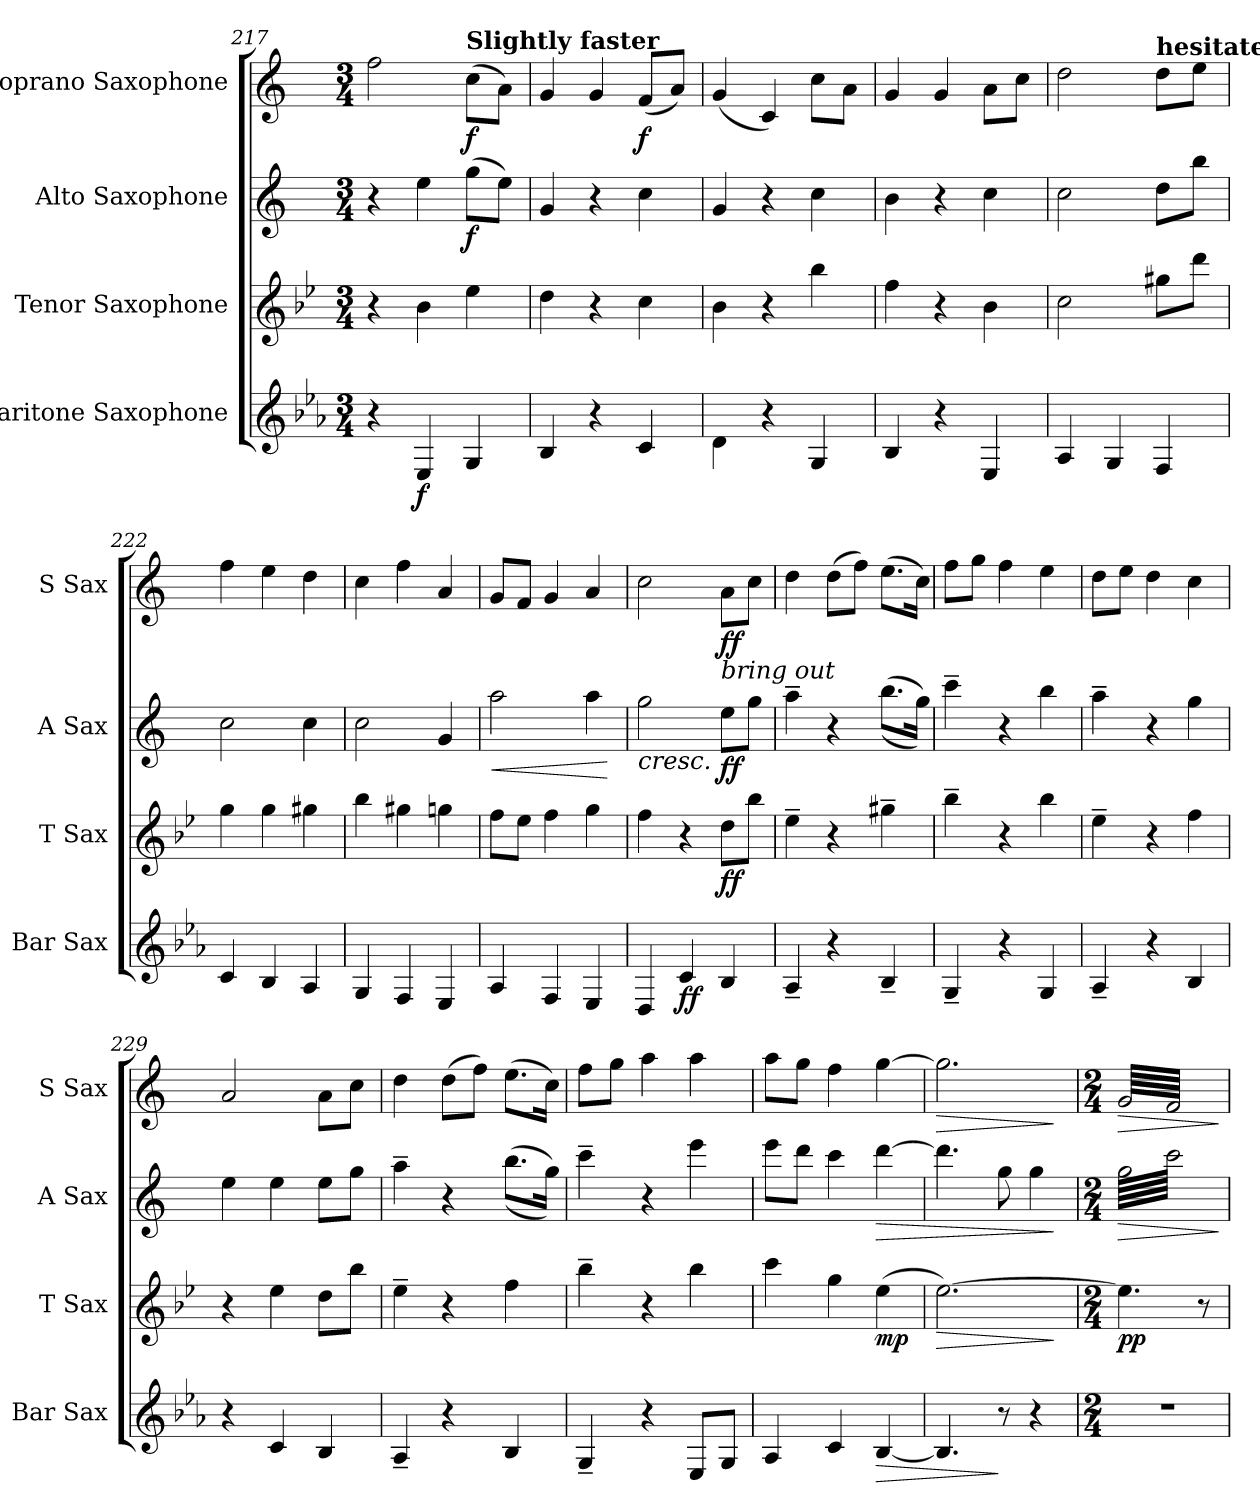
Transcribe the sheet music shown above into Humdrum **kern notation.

**kern	**dynam	**kern	**dynam	**kern	**dynam	**kern	**dynam
*part4	*part4	*part3	*part3	*part2	*part2	*part1	*part1
*staff4	*staff4	*staff3	*staff3	*staff2	*staff2	*staff1	*staff1
*I"Baritone Saxophone	*	*I"Tenor Saxophone	*	*I"Alto Saxophone	*	*I"Soprano Saxophone	*
*I'Bar Sax	*	*I'T Sax	*	*I'A Sax	*	*I'S Sax	*
*clefG2	*	*clefG2	*	*clefG2	*	*clefG2	*
*ITrd12c21	*	*ITrd8c14	*	*ITrd5c9	*	*ITrd1c2	*
*k[b-e-a-]	*	*k[b-e-]	*	*k[b-e-a-]	*	*k[b-e-]	*
*M3/4	*	*M3/4	*	*M3/4	*	*M3/4	*
*MM75	*	*MM75	*	*MM75	*	*MM75	*
=217	=217	=217	=217	=217	=217	=217	=217
4r	.	4r	.	4r	.	2ee-\	.
!	!LO:DY:b	!	!	!	!	!	!
4EE-/	f	4B-\	.	4g\	.	.	.
*	*	*	*	*	*	*MM80	*
!	!	!	!	!	!	!LO:TX:a:B:t=Slightly faster	!
!	!	!	!	!	!LO:DY:b	!	!LO:DY:b
4GG/	.	4e-\	.	(8b-\L	f	(8b-\L	f
.	.	.	.	8g\J)	.	8g\J)	.
=218	=218	=218	=218	=218	=218	=218	=218
4BB-/	.	4d\	.	4B-/	.	4f/	.
4r	.	4r	.	4r	.	4f/	.
!	!	!	!	!	!	!	!LO:DY:b
4C/	.	4c\	.	4e-\	.	(8e-/L	f
.	.	.	.	.	.	8g/J)	.
=219	=219	=219	=219	=219	=219	=219	=219
4D\	.	4B-\	.	4B-/	.	(4f/	.
4r	.	4r	.	4r	.	4B-/)	.
4GG/	.	4b-\	.	4e-\	.	8b-\L	.
.	.	.	.	.	.	8g\J	.
=220	=220	=220	=220	=220	=220	=220	=220
4BB-/	.	4f\	.	4d\	.	4f/	.
4r	.	4r	.	4r	.	4f/	.
4EE-/	.	4B-\	.	4e-\	.	8g\L	.
.	.	.	.	.	.	8b-\J	.
!!LO:LB:g=z
=221	=221	=221	=221	=221	=221	=221	=221
4AA-/	.	2c\	.	2e-\	.	2cc\	.
4GG/	.	.	.	.	.	.	.
*	*	*	*	*	*	*MM65	*
!	!	!	!	!	!	!LO:TX:a:B:t=hesitate	!
4FF/	.	8g#X\L	.	8f\L	.	8cc\L	.
.	.	8dd\J	.	8dd\J	.	8dd\J	.
=222	=222	=222	=222	=222	=222	=222	=222
*	*	*	*	*	*	*MM80	*
4C/	.	4g\	.	2e-\	.	4ee-\	.
4BB-/	.	4g\	.	.	.	4dd\	.
4AA-/	.	4g#X\	.	4e-\	.	4cc\	.
=223	=223	=223	=223	=223	=223	=223	=223
4GG/	.	4b-\	.	2e-\	.	4b-\	.
4FF/	.	4g#X\	.	.	.	4ee-\	.
4EE-/	.	4gn\	.	4B-/	.	4g/	.
=224	=224	=224	=224	=224	=224	=224	=224
!	!	!	!	!	!LO:HP:b	!	!
4AA-/	.	8f\L	.	2cc\	<	8f/L	.
.	.	8e-\J	.	.	.	8e-/J	.
4FF/	.	4f\	.	.	.	4f/	.
4EE-/	.	4g\	.	4cc\	.	4g/	.
.	.	.	.	.	[	.	.
=225	=225	=225	=225	=225	=225	=225	=225
!	!	!	!	!	!LO:HP:b	!	!
4DD/	.	4f\	.	2b-\	<	2b-\	.
!	!LO:DY:b	!	!	!	!	!	!
4C/	ff	4r	.	.	.	.	.
*	*	*	*	*	*	*MM70	*
!	!	!	!	!LO:TX:a:i:t=bring out	!	!	!
!	!	!	!LO:DY:b	!	!LO:DY:b	!	!LO:DY:b
4BB-/	.	8d\L	ff	8g\L	ff	8g\L	ff
.	.	8b-\J	.	8b-\J	.	8b-\J	.
.	.	.	.	.	[	.	.
=226	=226	=226	=226	=226	=226	=226	=226
4AA-~/	.	4e-~\	.	4cc~\	.	4cc\	.
4r	.	4r	.	4r	.	(8cc\L	.
.	.	.	.	.	.	8ee-\J)	.
4BB-~/	.	4g#X~\	.	((8.dd\L	.	(8.dd\L	.
.	.	.	.	16b-\Jk))	.	16b-\Jk)	.
=227	=227	=227	=227	=227	=227	=227	=227
4GG~/	.	4b-~\	.	4ee-~\	.	8ee-\L	.
.	.	.	.	.	.	8ff\J	.
4r	.	4r	.	4r	.	4ee-\	.
4GG/	.	4b-\	.	4dd\	.	4dd\	.
=228	=228	=228	=228	=228	=228	=228	=228
4AA-~/	.	4e-~\	.	4cc~\	.	8cc\L	.
.	.	.	.	.	.	8dd\J	.
4r	.	4r	.	4r	.	4cc\	.
4BB-/	.	4f\	.	4b-\	.	4b-\	.
!!LO:PB:g=z
=229	=229	=229	=229	=229	=229	=229	=229
4r	.	4r	.	4g\	.	2g/	.
4C/	.	4e-\	.	4g\	.	.	.
4BB-/	.	8d\L	.	8g\L	.	8g\L	.
.	.	8b-\J	.	8b-\J	.	8b-\J	.
=230	=230	=230	=230	=230	=230	=230	=230
4AA-~/	.	4e-~\	.	4cc~\	.	4cc\	.
4r	.	4r	.	4r	.	(8cc\L	.
.	.	.	.	.	.	8ee-\J)	.
4BB-/	.	4f\	.	((8.dd\L	.	(8.dd\L	.
.	.	.	.	16b-\Jk))	.	16b-\Jk)	.
=231	=231	=231	=231	=231	=231	=231	=231
4GG~/	.	4b-~\	.	4ee-~\	.	8ee-\L	.
.	.	.	.	.	.	8ff\J	.
4r	.	4r	.	4r	.	4gg\	.
8EE-/L	.	4b-\	.	4gg\	.	4gg\	.
8GG/J	.	.	.	.	.	.	.
=232	=232	=232	=232	=232	=232	=232	=232
4AA-/	.	4cc\	.	8gg\L	.	8gg\L	.
.	.	.	.	8ff\J	.	8ff\J	.
4C/	.	4g\	.	4ee-\	.	4ee-\	.
!	!LO:HP:b	!	!LO:DY:b	!	!LO:HP:b	!	!
[4BB-/	>	(4e-\	mp	[4ff\	>	[4ff\	.
=233	=233	=233	=233	=233	=233	=233	=233
!	!	!	!LO:HP:b	!	!	!	!LO:HP:b
4.BB-/]	.	[2.e-\)	>	4.ff\]	.	2.ff\]	>
8r	]	.	.	8b-\	.	.	.
4r	.	.	.	4b-\	.	.	.
.	.	.	]	.	]	.	]
=234	=234	=234	=234	=234	=234	=234	=234
!!LO:REH:place=s1:a:B:fs=14:t=X
*M2/4	*	*M2/4	*	*M2/4	*	*M2/4	*
!	!	!	!	!	!	!LO:TX:a:B:t=Tempo I	!
!	!	!	!LO:DY:b	!	!LO:HP:b	!	!LO:HP:b
*	*	*	*	*tremolo	*	*	*
*	*	*	*	*	*	*tremolo	*
2r	.	4.e-\]	pp	(64b-\LLLL	>	64f/LLLL	>
.	.	.	.	64ee-\)	.	64e-/	.
.	.	.	.	64b-\	.	64f/	.
.	.	.	.	64ee-\)	.	64e-/	.
.	.	.	.	64b-\	.	64f/	.
.	.	.	.	64ee-\)	.	64e-/	.
.	.	.	.	64b-\	.	64f/	.
.	.	.	.	64ee-\)	.	64e-/	.
.	.	.	.	64b-\	.	64f/	.
.	.	.	.	64ee-\)	.	64e-/	.
.	.	.	.	64b-\	.	64f/	.
.	.	.	.	64ee-\)	.	64e-/	.
.	.	.	.	64b-\	.	64f/	.
.	.	.	.	64ee-\)	.	64e-/	.
.	.	.	.	64b-\	.	64f/	.
.	.	.	.	64ee-\)	.	64e-/	.
.	.	.	.	64b-\	.	64f/	.
.	.	.	.	64ee-\)	.	64e-/	.
.	.	.	.	64b-\	.	64f/	.
.	.	.	.	64ee-\)	.	64e-/	.
.	.	.	.	64b-\	.	64f/	.
.	.	.	.	64ee-\)	.	64e-/	.
.	.	.	.	64b-\	.	64f/	.
.	.	.	.	64ee-\)	.	64e-/	.
.	.	8r	.	64b-\	.	64f/	.
.	.	.	.	64ee-\)	.	64e-/	.
.	.	.	.	64b-\	.	64f/	.
.	.	.	.	64ee-\)	.	64e-/	.
.	.	.	.	64b-\	.	64f/	.
.	.	.	.	64ee-\)	.	64e-/	.
.	.	.	.	64b-\	.	64f/	.
.	.	.	.	64ee-\)JJJJ	.	64e-/JJJJ	.
*	*	*	*	*	*	*Xtremolo	*
*	*	*	*	*Xtremolo	*	*	*
.	.	.	.	.	]	.	]
.	.	.	.	.	.	.	.
.	.	.	.	.	.	.	.
.	.	.	.	.	.	.	.
.	.	.	.	.	.	.	.
.	.	.	.	.	.	.	.
.	.	.	.	.	.	.	.
.	.	.	.	.	.	.	.
.	.	.	.	.	.	.	.
.	.	.	.	.	.	.	.
.	.	.	.	.	.	.	.
.	.	.	.	.	.	.	.
.	.	.	.	.	.	.	.
.	.	.	.	.	.	.	.
.	.	.	.	.	.	.	.
.	.	.	.	.	.	.	.
=	=	=	=	=	=	=	=
*-	*-	*-	*-	*-	*-	*-	*-
